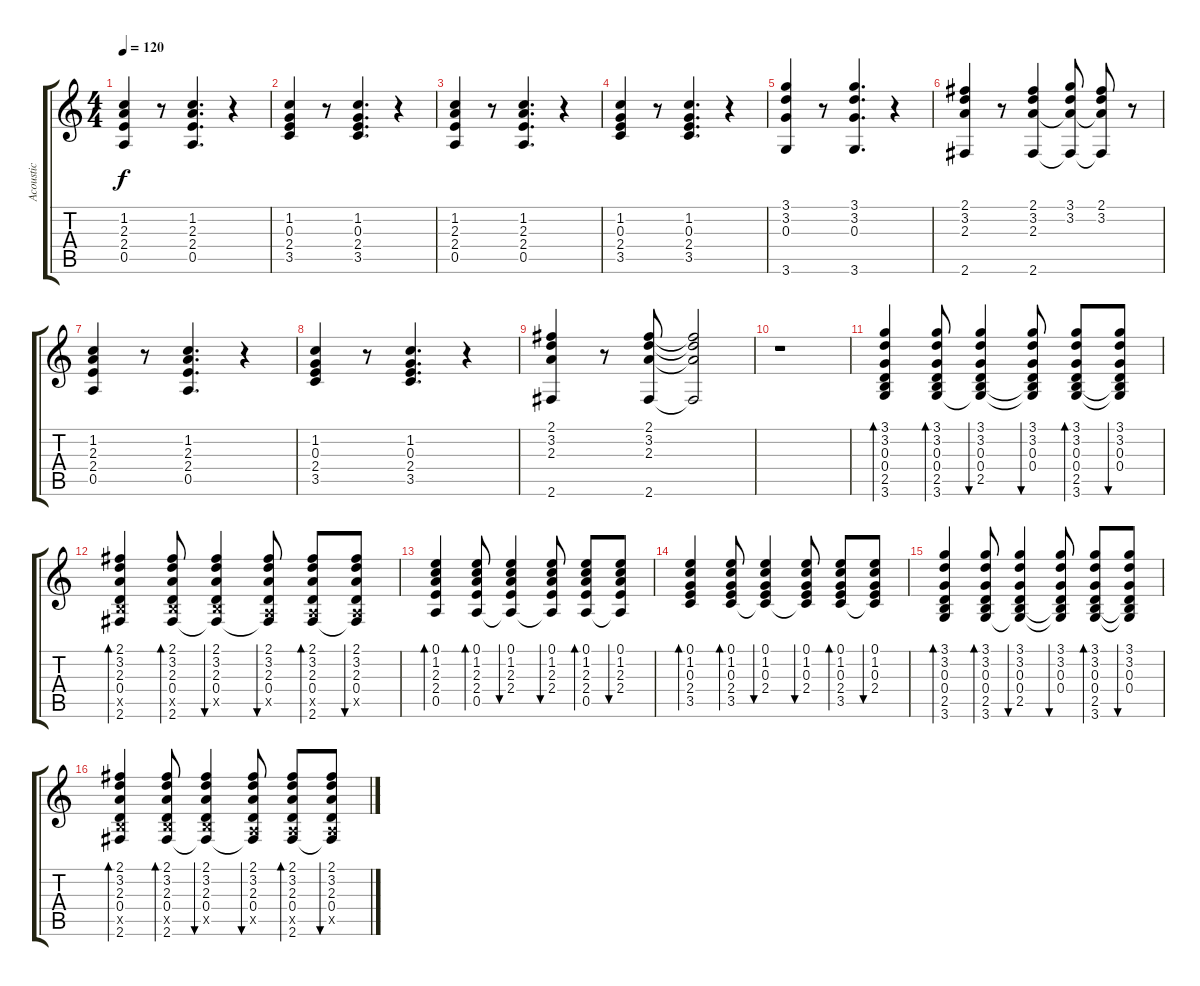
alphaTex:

\track ("Acoustic" "Acoustic") {instrument acousticguitarsteel}
\staff {score tabs}
\tuning (E4 B3 G3 D3 A2 E2) {hide}
\ts (4 4)
\tempo 120
\clef g2
\ks c
(1.2 2.3 2.4 0.5).4{dy f} r.8 (1.2 2.3 2.4 0.5).4{d} r.4 |
(1.2 0.3 2.4 3.5).4 r.8 (1.2 0.3 2.4 3.5).4{d} r.4 |
(1.2 2.3 2.4 0.5).4 r.8 (1.2 2.3 2.4 0.5).4{d} r.4 |
(1.2 0.3 2.4 3.5).4 r.8 (1.2 0.3 2.4 3.5).4{d} r.4 |
(3.1 3.2 0.3 3.6).4 r.8 (3.1 3.2 0.3 3.6).4{d} r.4 |
(2.1 3.2 2.3 2.6).4 r.8 (2.1 3.2 2.3 2.6).4 (3.1 3.2 2.3{t} 2.6{t}).8 (2.1 3.2 2.3{t} 2.6{t}).8 r.8 |
(1.2 2.3 2.4 0.5).4 r.8 (1.2 2.3 2.4 0.5).4{d} r.4 |
(1.2 0.3 2.4 3.5).4 r.8 (1.2 0.3 2.4 3.5).4{d} r.4 |
(2.1 3.2 2.3 2.6).4 r.8 (2.1 3.2 2.3 2.6).8 (2.1{t} 3.2{t} 2.3{t} 2.6{t}).2 |
r.1 |
(3.1 3.2 0.3 0.4 2.5 3.6).4{bd 30} (3.1 3.2 0.3 0.4 2.5 3.6).8{bd 30} (3.1 3.2 0.3 0.4 2.5 3.6{t}).4{bu 30} (3.1 3.2 0.3 0.4 2.5{t} 3.6{t}).8{bu 30} (3.1 3.2 0.3 0.4 2.5 3.6).8{bd 30} (3.1 3.2 0.3 0.4 2.5{t} 3.6{t}).8{bu 30} |
(2.1 3.2 2.3 0.4 2.5{x} 2.6).4{bd 30} (2.1 3.2 2.3 0.4 2.5{x} 2.6).8{bd 30} (2.1 3.2 2.3 0.4 2.5{x} 2.6{t}).4{bu 30} (2.1 3.2 2.3 0.4 0.5{x} 2.6{t}).8{bu 30} (2.1 3.2 2.3 0.4 0.5{x} 2.6).8{bd 30} (2.1 3.2 2.3 0.4 0.5{x} 2.6{t}).8{bu 30} |
(0.1 1.2 2.3 2.4 0.5).4{bd 30} (0.1 1.2 2.3 2.4 0.5).8{bd 30} (0.1 1.2 2.3 2.4 0.5{t}).4{bu 30} (0.1 1.2 2.3 2.4 0.5{t}).8{bu 30} (0.1 1.2 2.3 2.4 0.5).8{bd 30} (0.1 1.2 2.3 2.4 0.5{t}).8{bu 30} |
(0.1 1.2 0.3 2.4 3.5).4{bd 30} (0.1 1.2 0.3 2.4 3.5).8{bd 30} (0.1 1.2 0.3 2.4 3.5{t}).4{bu 30} (0.1 1.2 0.3 2.4 3.5{t}).8{bu 30} (0.1 1.2 0.3 2.4 3.5).8{bd 30} (0.1 1.2 0.3 2.4 3.5{t}).8{bu 30} |
(3.1 3.2 0.3 0.4 2.5 3.6).4{bd 30} (3.1 3.2 0.3 0.4 2.5 3.6).8{bd 30} (3.1 3.2 0.3 0.4 2.5 3.6{t}).4{bu 30} (3.1 3.2 0.3 0.4 2.5{t} 3.6{t}).8{bu 30} (3.1 3.2 0.3 0.4 2.5 3.6).8{bd 30} (3.1 3.2 0.3 0.4 2.5{t} 3.6{t}).8{bu 30} |
(2.1 3.2 2.3 0.4 2.5{x} 2.6).4{bd 30} (2.1 3.2 2.3 0.4 2.5{x} 2.6).8{bd 30} (2.1 3.2 2.3 0.4 2.5{x} 2.6{t}).4{bu 30} (2.1 3.2 2.3 0.4 0.5{x} 2.6{t}).8{bu 30} (2.1 3.2 2.3 0.4 0.5{x} 2.6).8{bd 30} (2.1 3.2 2.3 0.4 0.5{x} 2.6{t}).8{bu 30}
